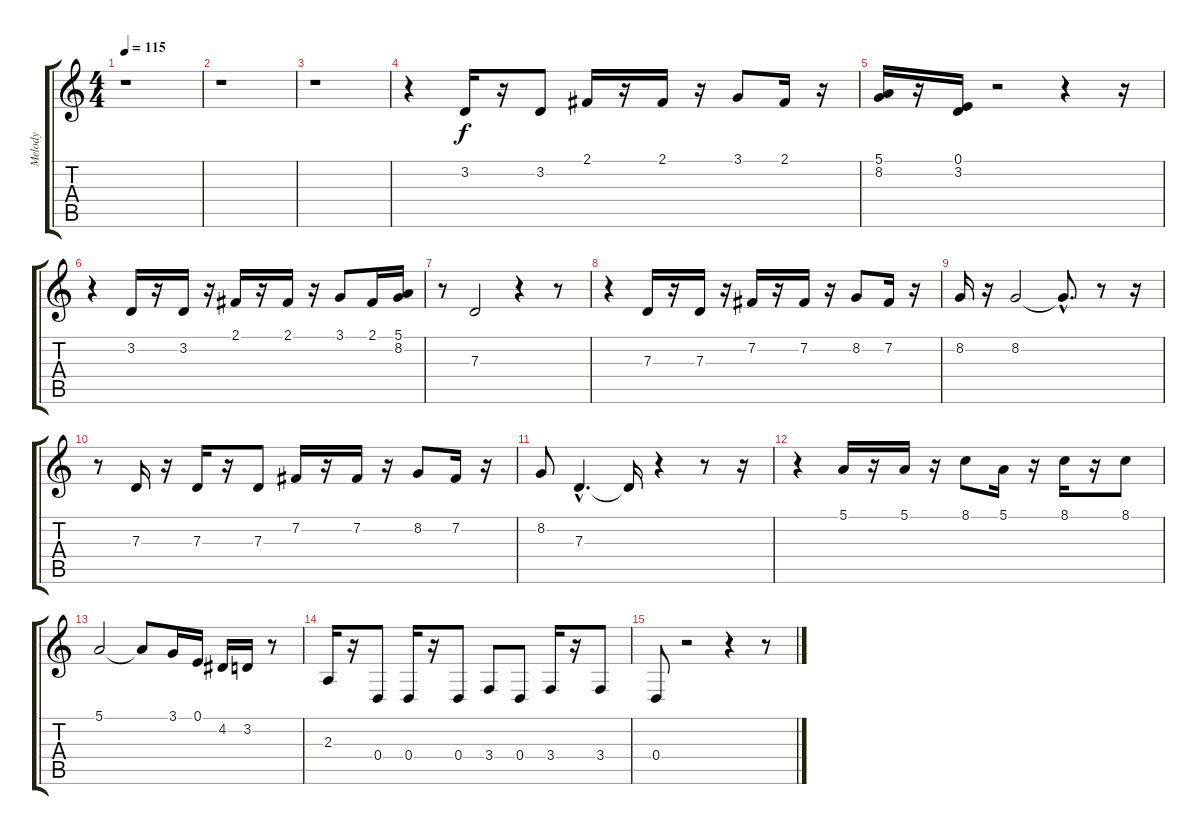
\track ("Melody" "Melody") {instrument lead6voice}
\staff {score tabs}
\tuning (E4 B3 G3 D3 A2 E2) {hide}
\ts (4 4)
\tempo 115
\clef g2
\ks c
r.1{dy f} |
r.1 |
r.1 |
r.4 3.2.16 r.16 3.2.8 2.1.16 r.16 2.1.16 r.16 3.1.8 2.1.16 r.16 |
(5.1 8.2).16 r.16 (0.1 3.2).16 r.2 r.4 r.16 |
r.4 3.2.16 r.16 3.2.16 r.16 2.1.16 r.16 2.1.16 r.16 3.1.8 2.1.16 (5.1 8.2).16 |
r.8 7.3.2 r.4 r.8 |
r.4 7.3.16 r.16 7.3.16 r.16 7.2.16 r.16 7.2.16 r.16 8.2.8 7.2.16 r.16 |
8.2.16 r.16 8.2.2 8.2{hac t}.8{d} r.8 r.16 |
r.8 7.3.16 r.16 7.3.16 r.16 7.3.8 7.2.16 r.16 7.2.16 r.16 8.2.8 7.2.16 r.16 |
8.2.8 7.3{hac}.4{d} 7.3{t}.16 r.4 r.8 r.16 |
r.4 5.1.16 r.16 5.1.16 r.16 8.1.8 5.1.16 r.16 8.1.16 r.16 8.1.8 |
5.1.2 5.1{t}.8 3.1.16 0.1.16 4.2.16 3.2.16 r.8 |
2.3.16 r.16 0.4.8 0.4.16 r.16 0.4.8 3.4.8 0.4.8 3.4.16 r.16 3.4.8 |
0.4.8 r.2 r.4 r.8
